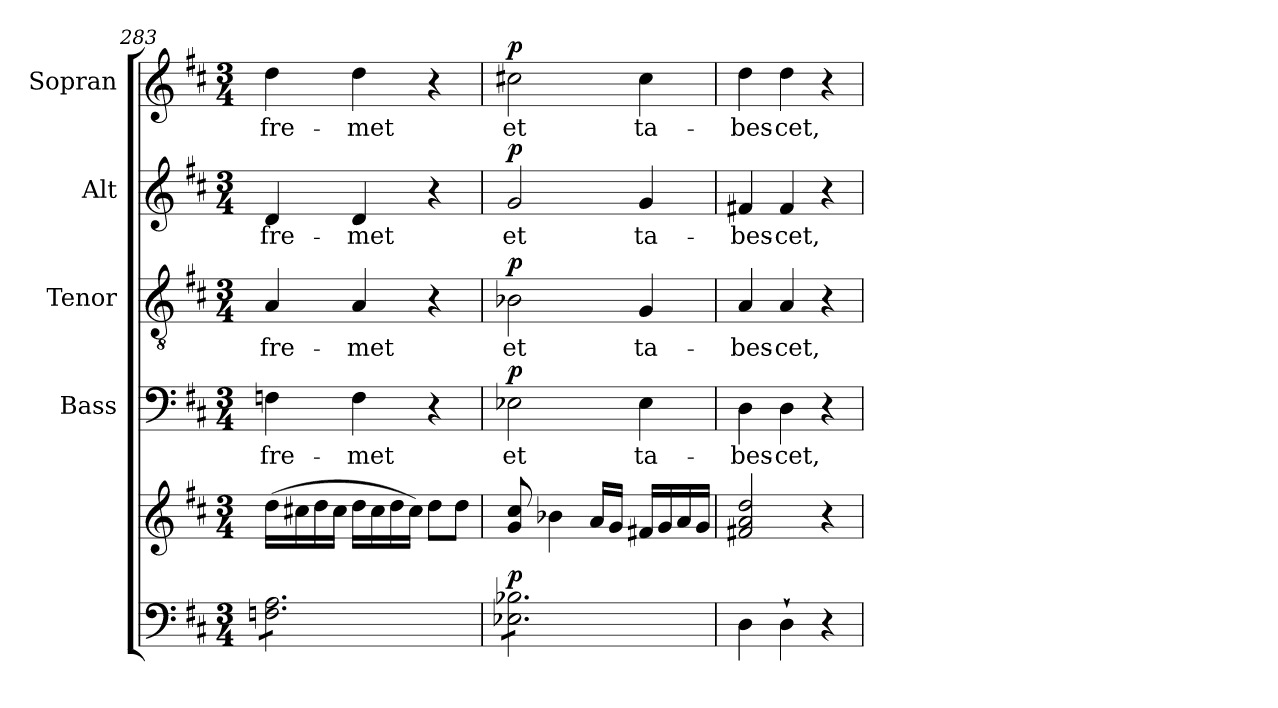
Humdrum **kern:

**kern	**kern	**dynam	**kern	**text	**dynam	**kern	**text	**dynam	**kern	**text	**dynam	**kern	**text	**dynam
*part5	*part5	*part5	*part4	*part4	*part4	*part3	*part3	*part3	*part2	*part2	*part2	*part1	*part1	*part1
*staff6	*staff5	*staff5/6	*staff4	*staff4	*staff4	*staff3	*staff3	*staff3	*staff2	*staff2	*staff2	*staff1	*staff1	*staff1
*	*	*	*I"Bass	*	*	*I"Tenor	*	*	*I"Alt	*	*	*I"Sopran	*	*
*	*	*	*I'B.	*	*	*I'T.	*	*	*I'A.	*	*	*I'S.	*	*
!!LO:LB:g=z
*clefF4	*clefG2	*	*clefF4	*	*	*clefGv2	*	*	*clefG2	*	*	*clefG2	*	*
*k[f#c#]	*k[f#c#]	*	*k[f#c#]	*	*	*k[f#c#]	*	*	*k[f#c#]	*	*	*k[f#c#]	*	*
*D:	*D:	*	*D:	*	*	*D:	*	*	*D:	*	*	*D:	*	*
*M3/4	*M3/4	*	*M3/4	*	*	*M3/4	*	*	*M3/4	*	*	*M3/4	*	*
=283	=283	=283	=283	=283	=283	=283	=283	=283	=283	=283	=283	=283	=283	=283
!	!	!	!	!LO:LY:b	!	!	!LO:LY:b	!	!	!LO:LY:b	!	!	!LO:LY:b	!
*tremolo	*	*	*	*	*	*	*	*	*	*	*	*	*	*
8Fn\ 8A\L	(>16dd\LL	.	4Fn\	fre-	.	4A/	fre-	.	4d/	fre-	.	4dd\	fre-	.
.	16cc#X\	.	.	.	.	.	.	.	.	.	.	.	.	.
8Fn\ 8A\	16dd\	.	.	.	.	.	.	.	.	.	.	.	.	.
.	16cc#\JJ	.	.	.	.	.	.	.	.	.	.	.	.	.
!	!	!	!	!LO:LY:b	!	!	!LO:LY:b	!	!	!LO:LY:b	!	!	!LO:LY:b	!
8Fn\ 8A\	16dd\LL	.	4F\	-met	.	4A/	-met	.	4d/	-met	.	4dd\	-met	.
.	16cc#\	.	.	.	.	.	.	.	.	.	.	.	.	.
8Fn\ 8A\	16dd\	.	.	.	.	.	.	.	.	.	.	.	.	.
.	16cc#\JJ)	.	.	.	.	.	.	.	.	.	.	.	.	.
8Fn\ 8A\	8dd\L	.	4r	.	.	4r	.	.	4r	.	.	4r	.	.
8Fn\ 8A\J	8dd\J	.	.	.	.	.	.	.	.	.	.	.	.	.
=284	=284	=284	=284	=284	=284	=284	=284	=284	=284	=284	=284	=284	=284	=284
!	!	!LO:DY:a=2	!	!LO:LY:b	!LO:DY:a	!	!LO:LY:b	!LO:DY:a	!	!LO:LY:b	!LO:DY:a	!	!LO:LY:b	!LO:DY:a
8E-X\ 8B-X\L	8g/ 8cc#/	p	2E-X\	et	p	2B-X\	et	p	2g/	et	p	2cc#X\	et	p
8E-X\ 8B-X\	4b-X\	.	.	.	.	.	.	.	.	.	.	.	.	.
8E-X\ 8B-X\	.	.	.	.	.	.	.	.	.	.	.	.	.	.
8E-X\ 8B-X\	16a/LL	.	.	.	.	.	.	.	.	.	.	.	.	.
.	16g/JJ	.	.	.	.	.	.	.	.	.	.	.	.	.
!	!	!	!	!LO:LY:b	!	!	!LO:LY:b	!	!	!LO:LY:b	!	!	!LO:LY:b	!
8E-X\ 8B-X\	16f#X/LL	.	4E-\	ta-	.	4G/	ta-	.	4g/	ta-	.	4cc#\	ta-	.
.	16g/	.	.	.	.	.	.	.	.	.	.	.	.	.
8E-X\ 8B-X\J	16a/	.	.	.	.	.	.	.	.	.	.	.	.	.
*Xtremolo	*	*	*	*	*	*	*	*	*	*	*	*	*	*
.	16g/JJ	.	.	.	.	.	.	.	.	.	.	.	.	.
=285	=285	=285	=285	=285	=285	=285	=285	=285	=285	=285	=285	=285	=285	=285
!	!	!	!	!LO:LY:b	!	!	!LO:LY:b	!	!	!LO:LY:b	!	!	!LO:LY:b	!
4D\	2f#X/ 2a/ 2dd/	.	4D\	-bes-	.	4A/	-bes-	.	4f#X/	-bes-	.	4dd\	-bes-	.
!	!	!	!	!LO:LY:b	!	!	!LO:LY:b	!	!	!LO:LY:b	!	!	!LO:LY:b	!
4D`>\	.	.	4D\	-cet,	.	4A/	-cet,	.	4f#/	-cet,	.	4dd\	-cet,	.
4r	4r	.	4r	.	.	4r	.	.	4r	.	.	4r	.	.
=	=	=	=	=	=	=	=	=	=	=	=	=	=	=
*-	*-	*-	*-	*-	*-	*-	*-	*-	*-	*-	*-	*-	*-	*-
